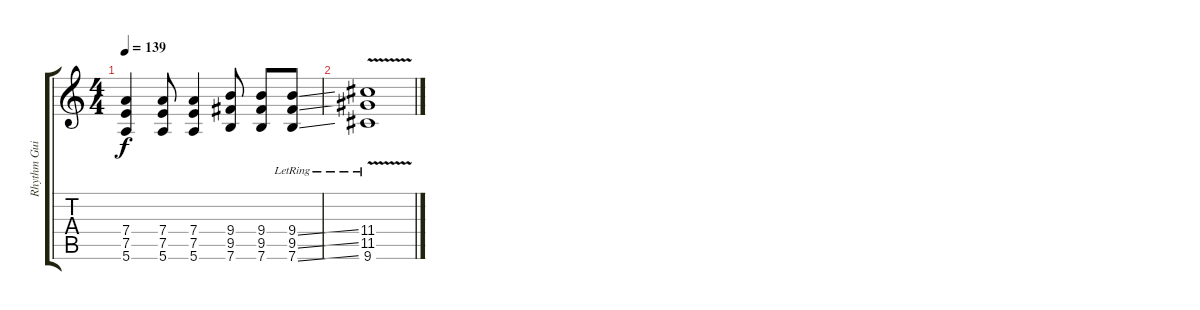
\track ("Rhythm Guitar" "Rhythm Gui") {instrument overdrivenguitar}
\staff {score tabs}
\tuning (E4 B3 G3 D3 A2 E2) {hide}
\ts (4 4)
\tempo 139
\clef g2
\ks c
(7.4 7.5 5.6).4{dy f} (7.4 7.5 5.6).8 (7.4 7.5 5.6).4 (9.4 9.5 7.6).8 (9.4 9.5 7.6).8 (9.4{ss lr} 9.5{ss lr} 7.6{ss lr}).8 |
(11.4{v} 11.5 9.6{lr}).1
